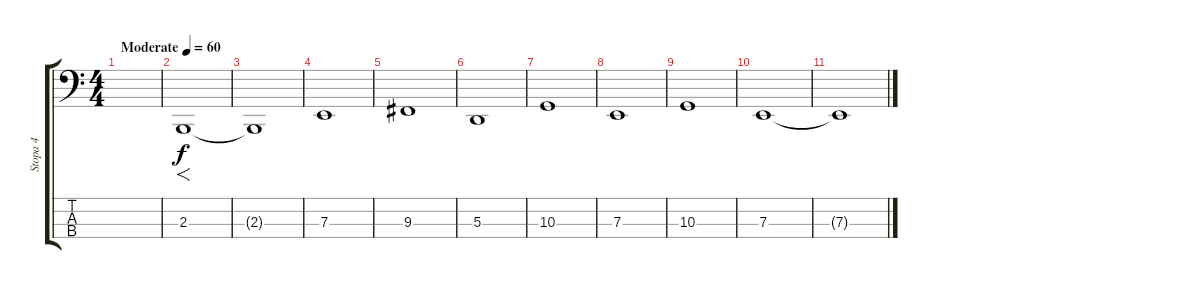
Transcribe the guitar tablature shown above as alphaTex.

\track ("Stopa 4" "Stopa 4") {instrument stringensemble2}
\staff {score tabs}
\tuning (G2 D2 A1 E1) {hide}
\ts (4 4)
\tempo (60 "Moderate")
\clef f4
\ks c
|
2.3.1{f} |
2.3{t}.1 |
7.3.1 |
9.3.1 |
5.3.1 |
10.3.1 |
7.3.1 |
10.3.1 |
7.3.1{volume 0} |
7.3{t}.1
